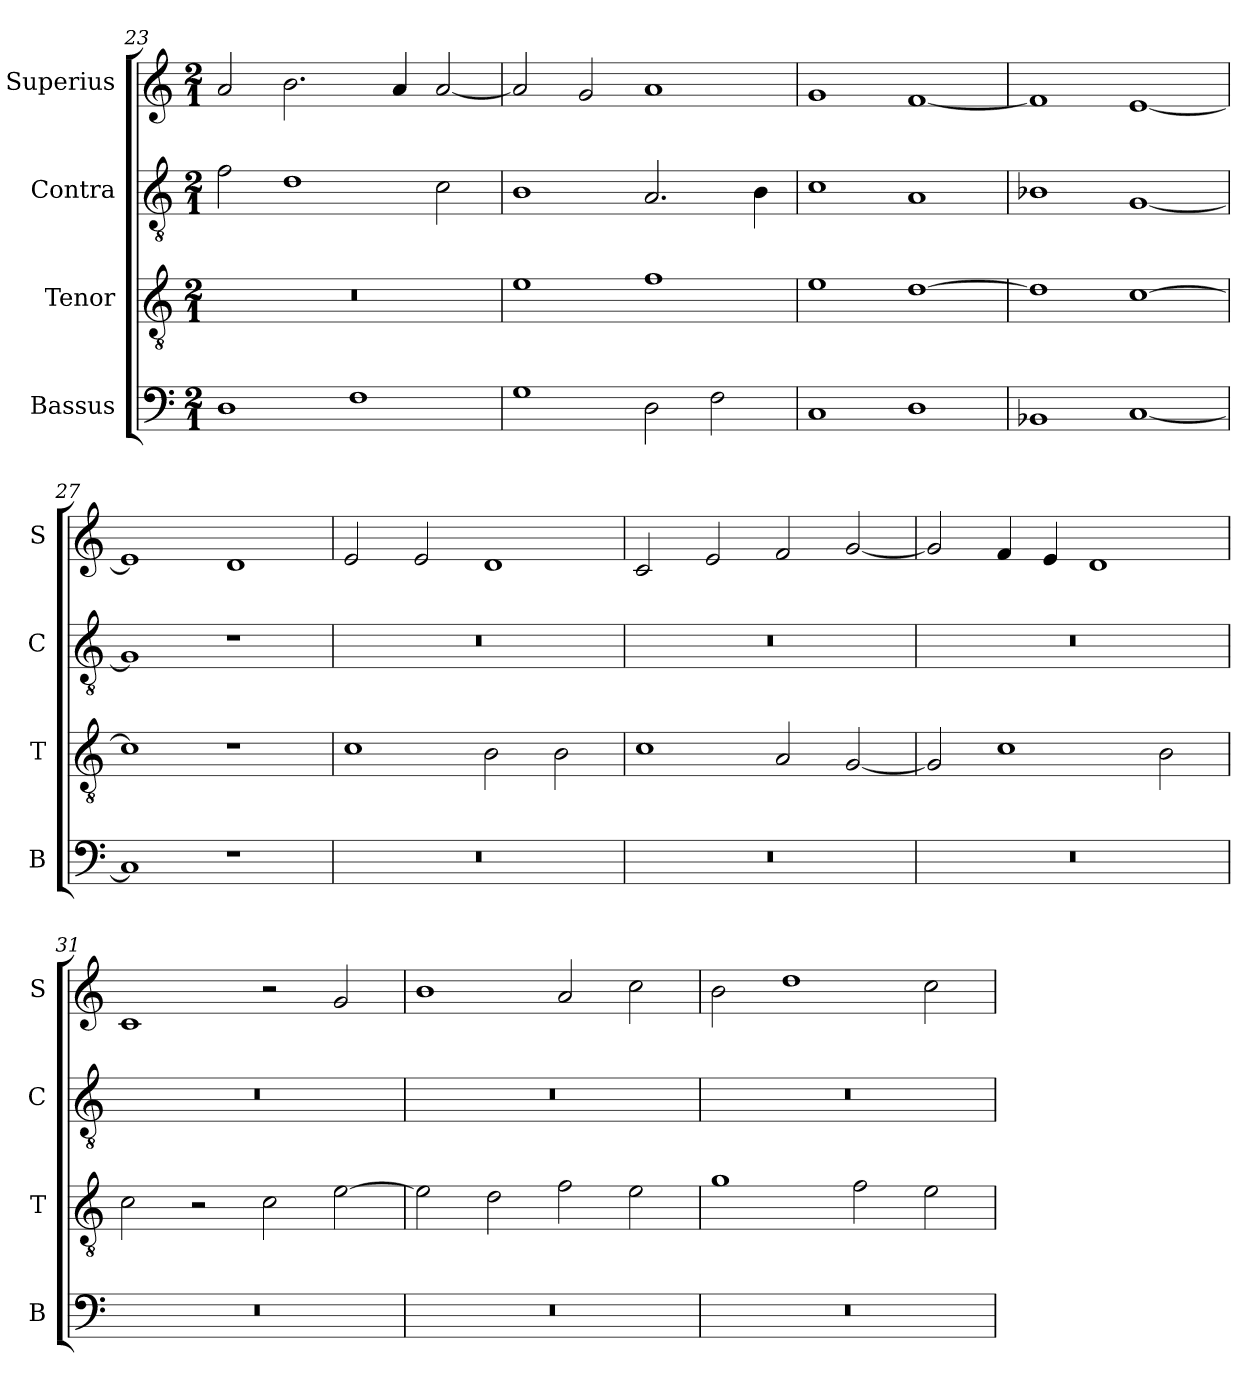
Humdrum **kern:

**kern	**kern	**kern	**kern
*part4	*part3	*part2	*part1
*staff4	*staff3	*staff2	*staff1
*I"Bassus	*I"Tenor	*I"Contra	*I"Superius
*I'B	*I'T	*I'C	*I'S
*clefF4	*clefGv2	*clefGv2	*clefG2
*k[]	*k[]	*k[]	*k[]
*M2/1	*M2/1	*M2/1	*M2/1
=23	=23	=23	=23
1D	0r	2f\	2a/
.	.	1d	2.b\
1F	.	.	.
.	.	.	4a/
.	.	2c\	[2a/
=24	=24	=24	=24
1G	1e	1B	2a/]
.	.	.	2g/
2D\	1f	2.A/	1a
2F\	.	.	.
.	.	4B\	.
=25	=25	=25	=25
1C	1e	1c	1g
1D	[1d	1A	[1f
=26	=26	=26	=26
1BB-X	1d]	1B-X	1f]
[1C	[1c	[1G	[1e
=27	=27	=27	=27
1C]	1c]	1G]	1e]
1r	1r	1r	1d
=28	=28	=28	=28
0r	1c	0r	2e/
.	.	.	2e/
.	2B\	.	1d
.	2B\	.	.
=29	=29	=29	=29
0r	1c	0r	2c/
.	.	.	2e/
.	2A/	.	2f/
.	[2G/	.	[2g/
=30	=30	=30	=30
0r	2G/]	0r	2g/]
.	1c	.	4f/
.	.	.	4e/
.	.	.	1d
.	2B\	.	.
=31	=31	=31	=31
0r	2c\	0r	1c
.	2r	.	.
.	2c\	.	2r
.	[2e\	.	2g/
=32	=32	=32	=32
0r	2e\]	0r	1b
.	2d\	.	.
.	2f\	.	2a/
.	2e\	.	2cc\
=33	=33	=33	=33
0r	1g	0r	2b\
.	.	.	1dd
.	2f\	.	.
.	2e\	.	2cc\
=	=	=	=
*-	*-	*-	*-
